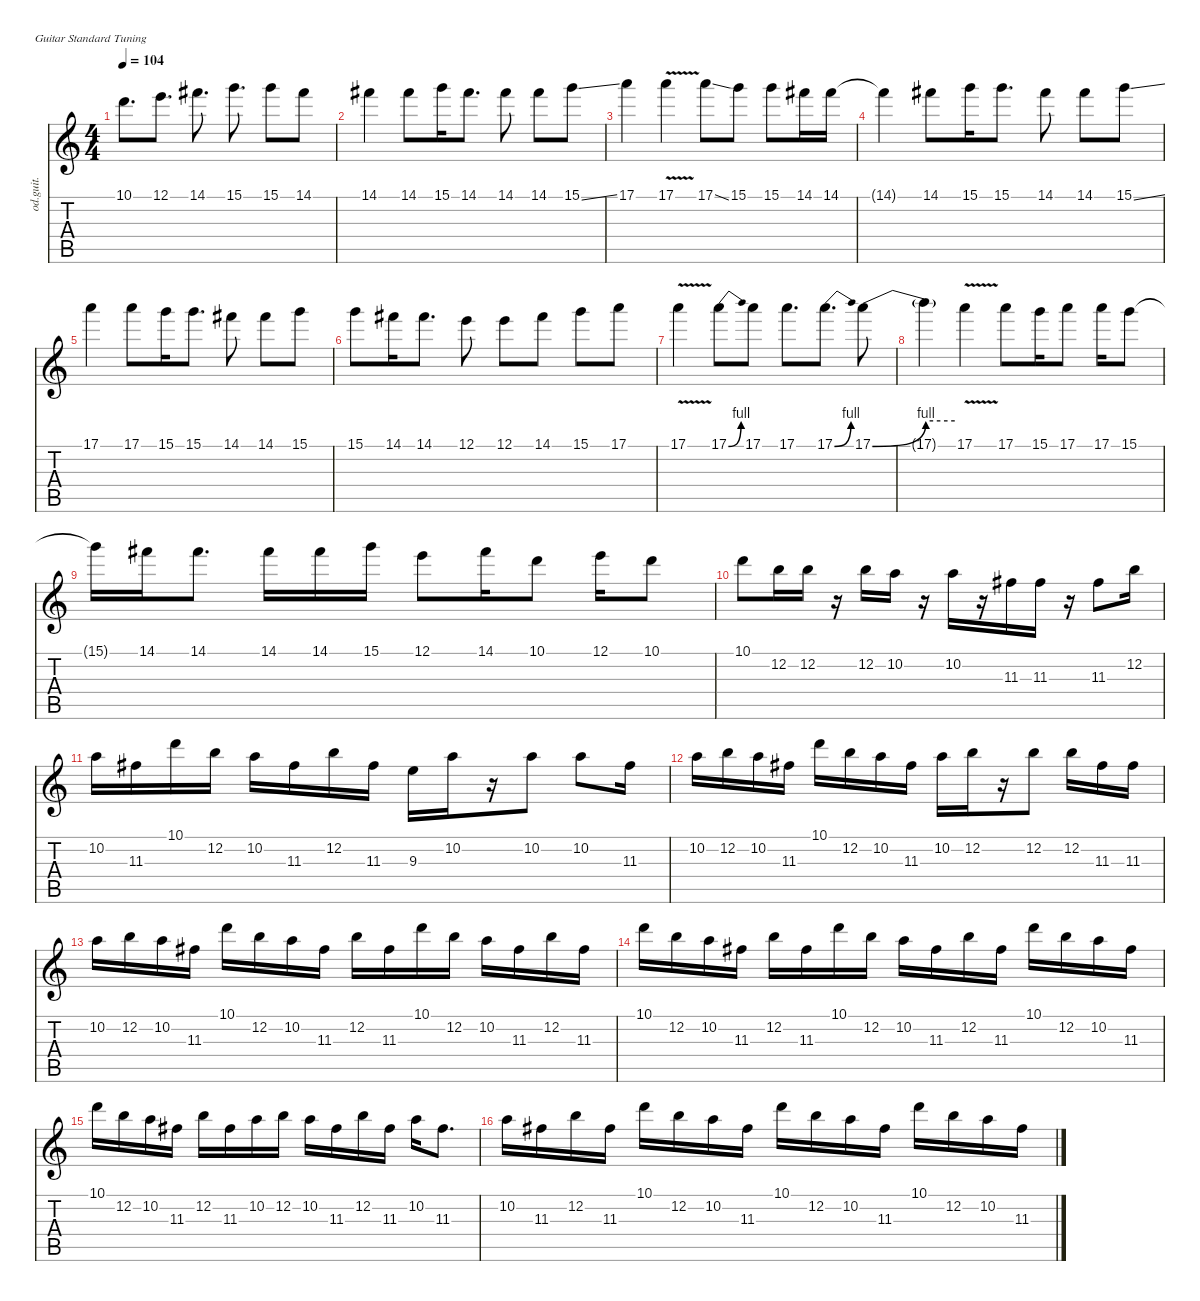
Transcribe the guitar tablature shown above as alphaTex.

\defaultSystemsLayout 4
\hideDynamics
\bracketExtendMode nobrackets
\otherSystemsTrackNameOrientation horizontal
\track ("Guitar Left" "od.guit.") {instrument overdrivenguitar}
\staff {score tabs}
\tuning (E4 B3 G3 D3 A2 E2)
\ts (4 4)
\tempo 104
\clef g2
\ks c
10.1.8{d dy f beam Down} 12.1.8{d beam Down} 14.1{acc #}.8{d beam Down} 15.1.8{d beam Down} 15.1.8{beam Down} 14.1{acc #}.8{beam Down} |
14.1{acc #}.4{beam Down} 14.1{acc #}.8{beam Down} 15.1.16{beam Down} 14.1{acc #}.8{d beam Down} 14.1{acc #}.8{beam Down} 14.1{acc #}.8{beam Down} 15.1{ss}.8{beam Down} |
17.1.4{beam Down} 17.1{v}.4{beam Down} 17.1{ss}.8{beam Down} 15.1.8{beam Down} 15.1.8{beam Down} 14.1{acc #}.16{beam Down} 14.1{acc #}.16{beam Down} |
14.1{t acc #}.4{beam Down} 14.1{acc #}.8{beam Down} 15.1.16{beam Down} 15.1.8{d beam Down} 14.1{acc #}.8{beam Down} 14.1{acc #}.8{beam Down} 15.1{ss}.8{beam Down} |
17.1.4{beam Down} 17.1.8{beam Down} 15.1.16{beam Down} 15.1.8{d beam Down} 14.1{acc #}.8{beam Down} 14.1{acc #}.8{beam Down} 15.1.8{beam Down} |
15.1.8{beam Down} 14.1{acc #}.16{beam Down} 14.1{acc #}.8{d beam Down} 12.1.8{beam Down} 12.1.8{beam Down} 14.1{acc #}.8{beam Down} 15.1.8{beam Down} 17.1.8{beam Down} |
17.1{v}.4{beam Down} 17.1{be (bend 0 0 30 4)}.8{beam Down} 17.1.8{beam Down} 17.1.8{d beam Down} 17.1{be (bend 0 0 30 4)}.8{d beam Down} 17.1{be (bend 0 0 60 4)}.8{beam Down} |
17.1{be (hold 0 4 60 4) t}.4{beam Down} 17.1{v}.4{beam Down} 17.1.8{beam Down} 15.1.16{beam Down} 17.1.8{beam Down} 17.1.16{beam Down} 15.1.8{beam Down} |
15.1{t}.16{beam Down} 14.1{acc #}.16{beam Down} 14.1{acc #}.8{d beam Down} 14.1{acc #}.16{beam Down} 14.1{acc #}.16{beam Down} 15.1.16{beam Down} 12.1.8{beam Down} 14.1{acc #}.16{beam Down} 10.1.8{beam Down} 12.1.16{beam Down} 10.1.8{beam Down} |
10.1.8{beam Down} 12.2.16{beam Down} 12.2.16{beam Down} r.16{beam Down} 12.2.16{beam Down} 10.2.16{beam Down} r.16{beam Down} 10.2.16{beam Down} r.16{beam Down} 11.3{acc #}.16{beam Down} 11.3{acc #}.16{beam Down} r.16{beam Down} 11.3{acc #}.8{beam Down} 12.2.16{beam Down} |
10.2.16{beam Down} 11.3{acc #}.16{beam Down} 10.1.16{beam Down} 12.2.16{beam Down} 10.2.16{beam Down} 11.3{acc #}.16{beam Down} 12.2.16{beam Down} 11.3{acc #}.16{beam Down} 9.3.16{beam Down} 10.2.16{beam Down} r.16{beam Down} 10.2.8{beam Down} 10.2.8{beam Down} 11.3{acc #}.16{beam Down} |
10.2.16{beam Down} 12.2.16{beam Down} 10.2.16{beam Down} 11.3{acc #}.16{beam Down} 10.1.16{beam Down} 12.2.16{beam Down} 10.2.16{beam Down} 11.3{acc #}.16{beam Down} 10.2.16{beam Down} 12.2.16{beam Down} r.16{beam Down} 12.2.8{beam Down} 12.2.16{beam Down} 11.3{acc #}.16{beam Down} 11.3{acc #}.16{beam Down} |
10.2.16{beam Down} 12.2.16{beam Down} 10.2.16{beam Down} 11.3{acc #}.16{beam Down} 10.1.16{beam Down} 12.2.16{beam Down} 10.2.16{beam Down} 11.3{acc #}.16{beam Down} 12.2.16{beam Down} 11.3{acc #}.16{beam Down} 10.1.16{beam Down} 12.2.16{beam Down} 10.2.16{beam Down} 11.3{acc #}.16{beam Down} 12.2.16{beam Down} 11.3{acc #}.16{beam Down} |
10.1.16{beam Down} 12.2.16{beam Down} 10.2.16{beam Down} 11.3{acc #}.16{beam Down} 12.2.16{beam Down} 11.3{acc #}.16{beam Down} 10.1.16{beam Down} 12.2.16{beam Down} 10.2.16{beam Down} 11.3{acc #}.16{beam Down} 12.2.16{beam Down} 11.3{acc #}.16{beam Down} 10.1.16{beam Down} 12.2.16{beam Down} 10.2.16{beam Down} 11.3{acc #}.16{beam Down} |
10.1.16{beam Down} 12.2.16{beam Down} 10.2.16{beam Down} 11.3{acc #}.16{beam Down} 12.2.16{beam Down} 11.3{acc #}.16{beam Down} 10.2.16{beam Down} 12.2.16{beam Down} 10.2.16{beam Down} 11.3{acc #}.16{beam Down} 12.2.16{beam Down} 11.3{acc #}.16{beam Down} 10.2.16{beam Down} 11.3{acc #}.8{d beam Down} |
10.2.16{beam Down} 11.3{acc #}.16{beam Down} 12.2.16{beam Down} 11.3{acc #}.16{beam Down} 10.1.16{beam Down} 12.2.16{beam Down} 10.2.16{beam Down} 11.3{acc #}.16{beam Down} 10.1.16{beam Down} 12.2.16{beam Down} 10.2.16{beam Down} 11.3{acc #}.16{beam Down} 10.1.16{beam Down} 12.2.16{beam Down} 10.2.16{beam Down} 11.3{acc #}.16{beam Down}
